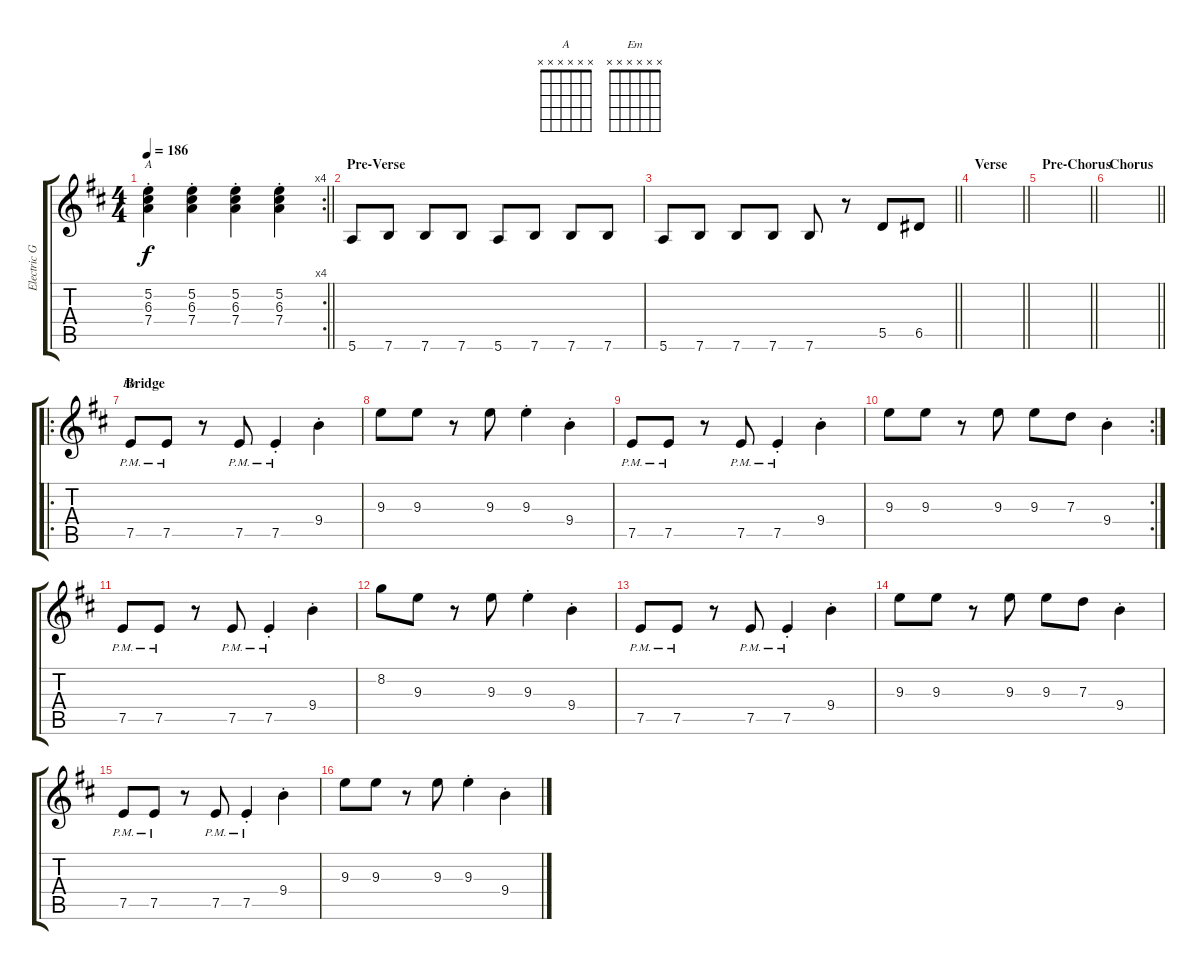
\track ("Electric Guitar, overdrive" "Electric G") {instrument overdrivenguitar}
\staff {score tabs}
\tuning (E4 B3 G3 D3 A2 E2) {hide}
\chord ("A" x x x x x x)
\chord ("Em" x x x x x x)
\rc 4
\ts (4 4)
\tempo 186
\clef g2
\barLineRight lightlight
\ks bminor
(5.2{st} 6.3{st} 7.4{st}).4{ch "A" dy f} (5.2{st} 6.3{st} 7.4{st}).4 (5.2{st} 6.3{st} 7.4{st}).4 (5.2{st} 6.3{st} 7.4{st}).4 |
\section ("" "Pre-Verse")
5.6.8 7.6.8 7.6.8 7.6.8 5.6.8 7.6.8 7.6.8 7.6.8 |
\barLineRight lightlight
5.6.8 7.6.8 7.6.8 7.6.8 7.6.8 r.8 5.5.8 6.5.8 |
\section ("" "Verse")
\barLineRight lightlight
|
\section ("" "Pre-Chorus")
\barLineRight lightlight
|
\section ("" "Chorus")
\barLineRight lightlight
|
\ro
\section ("" "Bridge")
7.5{pm}.8{ch "Em"} 7.5{pm}.8 r.8 7.5{pm}.8 7.5{pm st}.4 9.4{st}.4 |
9.3.8 9.3.8 r.8 9.3.8 9.3{st}.4 9.4{st}.4 |
7.5{pm}.8 7.5{pm}.8 r.8 7.5{pm}.8 7.5{pm st}.4 9.4{st}.4 |
\rc 2
9.3.8 9.3.8 r.8 9.3.8 9.3.8 7.3.8 9.4{st}.4 |
7.5{pm}.8 7.5{pm}.8 r.8 7.5{pm}.8 7.5{pm st}.4 9.4{st}.4 |
8.2.8 9.3.8 r.8 9.3.8 9.3{st}.4 9.4{st}.4 |
7.5{pm}.8 7.5{pm}.8 r.8 7.5{pm}.8 7.5{pm st}.4 9.4{st}.4 |
9.3.8 9.3.8 r.8 9.3.8 9.3.8 7.3.8 9.4{st}.4 |
7.5{pm}.8 7.5{pm}.8 r.8 7.5{pm}.8 7.5{pm st}.4 9.4{st}.4 |
9.3.8 9.3.8 r.8 9.3.8 9.3{st}.4 9.4{st}.4
